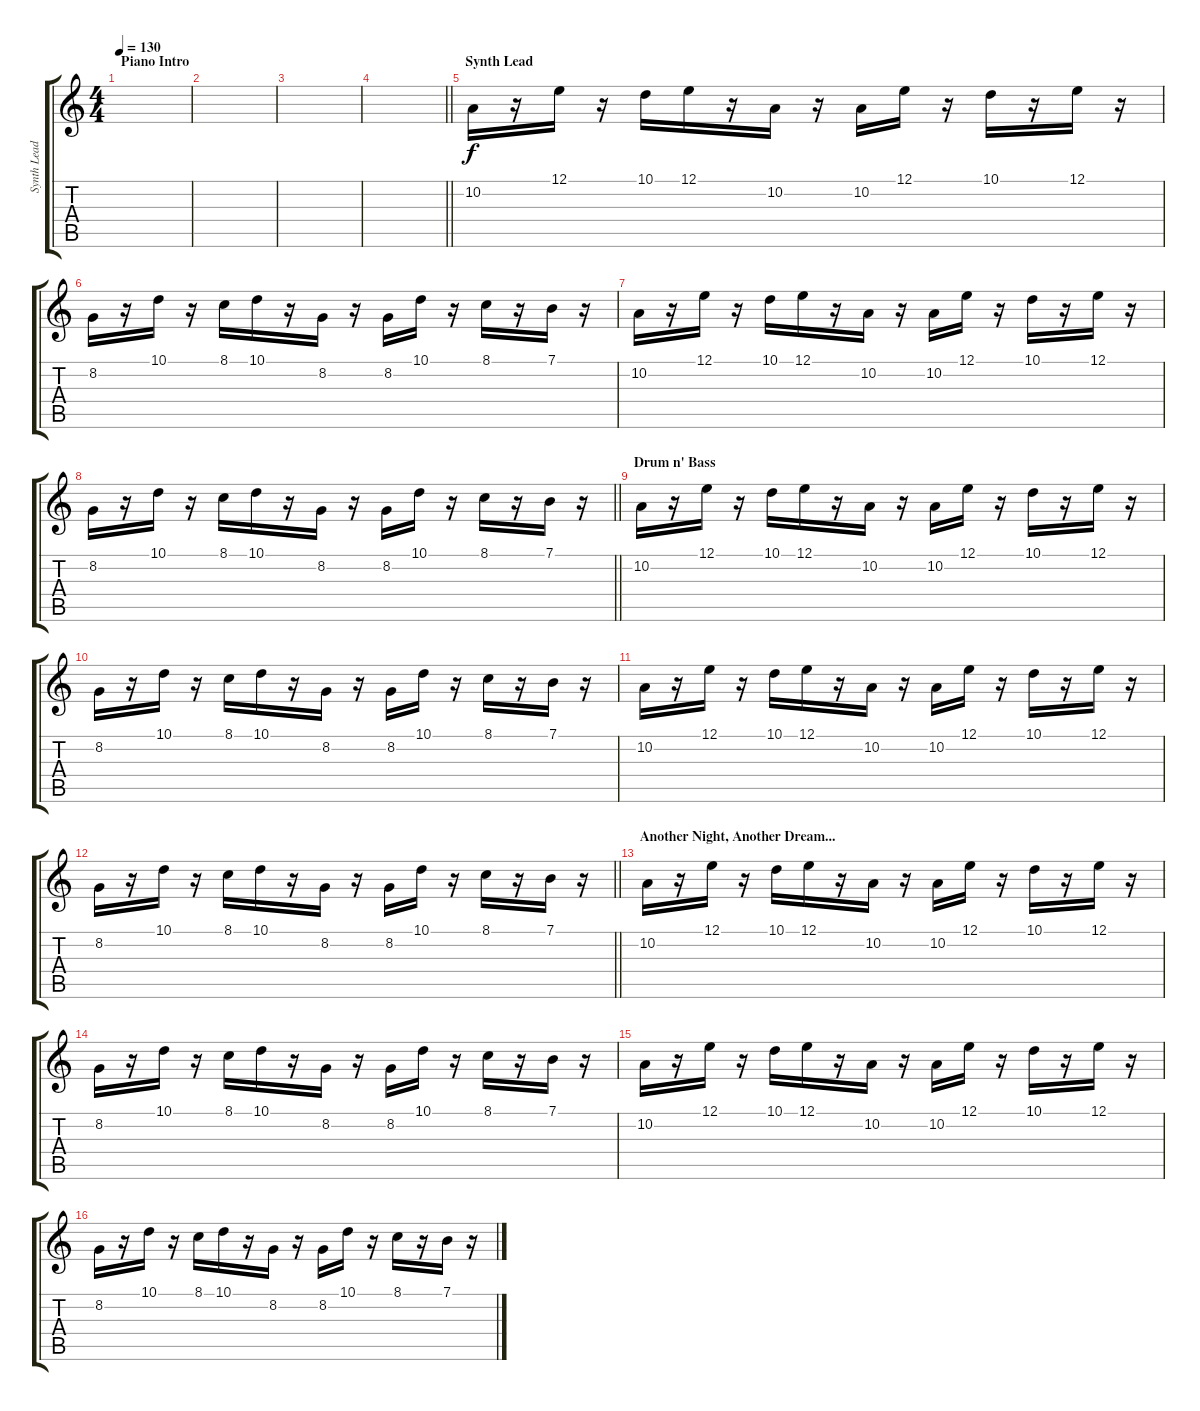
\track ("Synth Lead" "Synth Lead") {instrument lead2sawtooth}
\staff {score tabs}
\tuning (E4 B3 G3 D3 A2 E2) {hide}
\ts (4 4)
\section ("" "Piano Intro")
\tempo 130
\clef g2
\ks c
|
|
|
\barLineRight lightlight
|
\section ("" "Synth Lead")
10.2.16{balance 16} r.16 12.1.16 r.16 10.1.16 12.1.16 r.16 10.2.16 r.16 10.2.16 12.1.16 r.16 10.1.16 r.16 12.1.16 r.16 |
8.2.16{balance 0} r.16 10.1.16 r.16 8.1.16 10.1.16 r.16 8.2.16 r.16 8.2.16 10.1.16 r.16 8.1.16 r.16 7.1.16 r.16 |
10.2.16{balance 16} r.16 12.1.16 r.16 10.1.16 12.1.16 r.16 10.2.16 r.16 10.2.16 12.1.16 r.16 10.1.16 r.16 12.1.16 r.16 |
\barLineRight lightlight
8.2.16{balance 0} r.16 10.1.16 r.16 8.1.16 10.1.16 r.16 8.2.16 r.16 8.2.16 10.1.16 r.16 8.1.16 r.16 7.1.16 r.16 |
\section ("" "Drum n' Bass")
10.2.16{balance 16} r.16 12.1.16 r.16 10.1.16 12.1.16 r.16 10.2.16 r.16 10.2.16 12.1.16 r.16 10.1.16 r.16 12.1.16 r.16 |
8.2.16{balance 0} r.16 10.1.16 r.16 8.1.16 10.1.16 r.16 8.2.16 r.16 8.2.16 10.1.16 r.16 8.1.16 r.16 7.1.16 r.16 |
10.2.16{balance 16} r.16 12.1.16 r.16 10.1.16 12.1.16 r.16 10.2.16 r.16 10.2.16 12.1.16 r.16 10.1.16 r.16 12.1.16 r.16 |
\barLineRight lightlight
8.2.16{balance 0} r.16 10.1.16 r.16 8.1.16 10.1.16 r.16 8.2.16 r.16 8.2.16 10.1.16 r.16 8.1.16 r.16 7.1.16 r.16 |
\section ("" "Another Night, Another Dream...")
10.2.16{balance 16} r.16 12.1.16 r.16 10.1.16 12.1.16 r.16 10.2.16 r.16 10.2.16 12.1.16 r.16 10.1.16 r.16 12.1.16 r.16 |
8.2.16{balance 0} r.16 10.1.16 r.16 8.1.16 10.1.16 r.16 8.2.16 r.16 8.2.16 10.1.16 r.16 8.1.16 r.16 7.1.16 r.16 |
10.2.16{balance 16} r.16 12.1.16 r.16 10.1.16 12.1.16 r.16 10.2.16 r.16 10.2.16 12.1.16 r.16 10.1.16 r.16 12.1.16 r.16 |
8.2.16{balance 0} r.16 10.1.16 r.16 8.1.16 10.1.16 r.16 8.2.16 r.16 8.2.16 10.1.16 r.16 8.1.16 r.16 7.1.16 r.16
